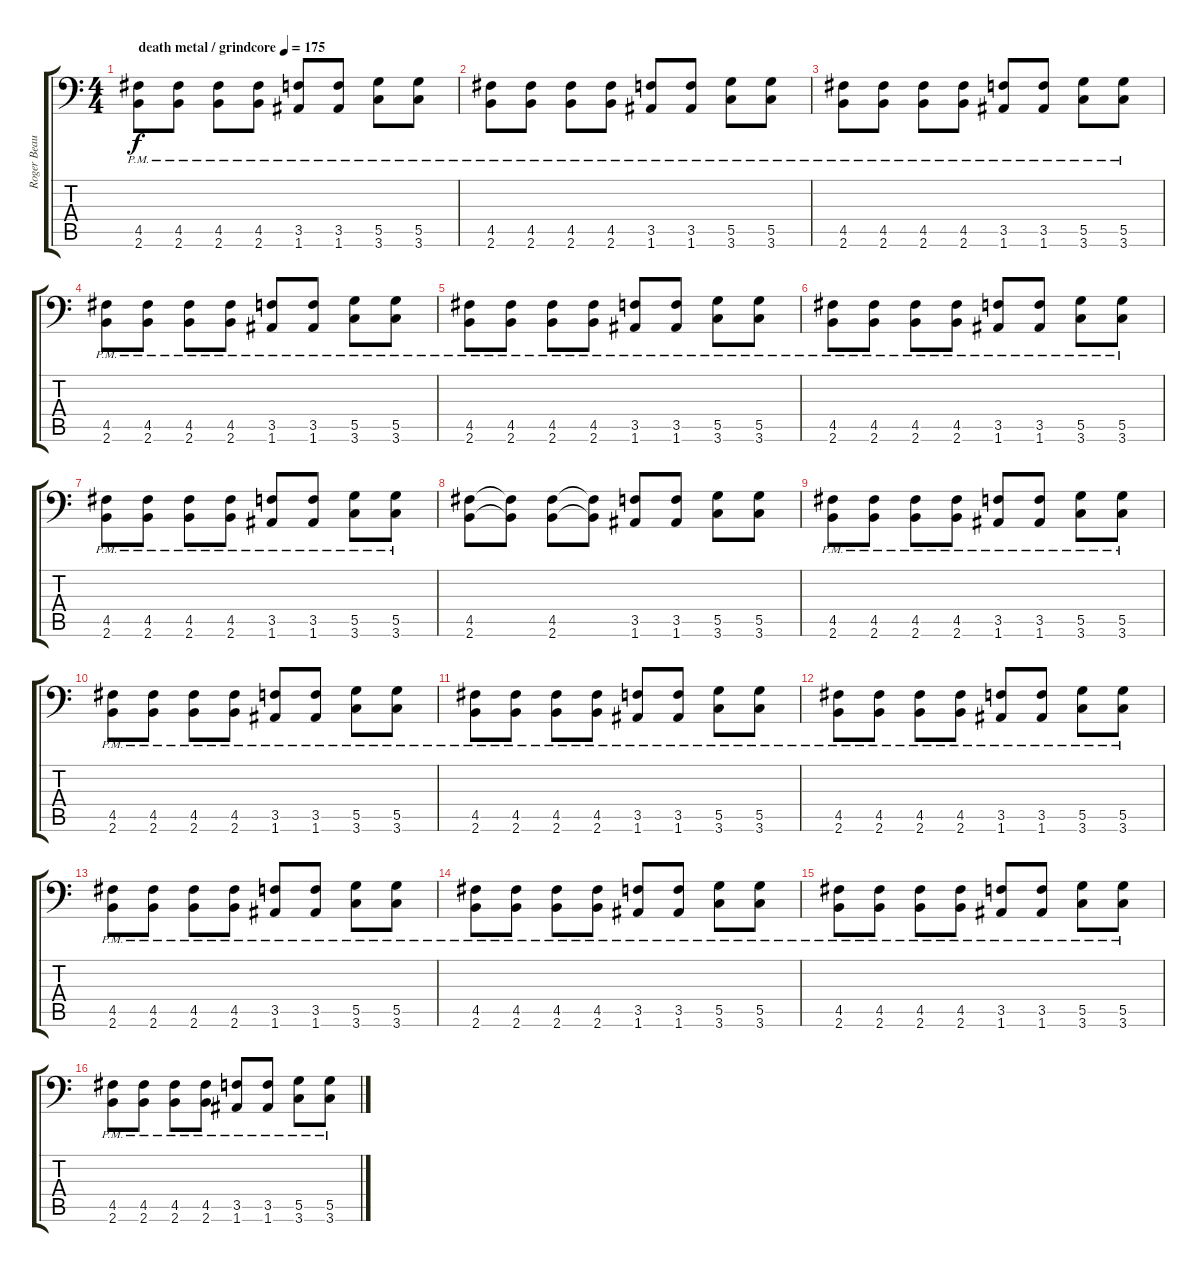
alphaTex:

\track ("Roger Beaujard -Guitars " "Roger Beau") {instrument distortionguitar}
\staff {score tabs}
\tuning (A3 E3 C3 G2 D2 A1) {hide}
\ts (4 4)
\tempo (175 "death metal / grindcore")
\clef f4
\ks c
(4.5{pm} 2.6{pm}).8{dy f instrument distortionguitar} (4.5{pm} 2.6{pm}).8 (4.5{pm} 2.6{pm}).8 (4.5{pm} 2.6{pm}).8 (3.5{pm} 1.6{pm}).8 (3.5{pm} 1.6{pm}).8 (5.5{pm} 3.6{pm}).8 (5.5{pm} 3.6{pm}).8 |
(4.5{pm} 2.6{pm}).8 (4.5{pm} 2.6{pm}).8 (4.5{pm} 2.6{pm}).8 (4.5{pm} 2.6{pm}).8 (3.5{pm} 1.6{pm}).8 (3.5{pm} 1.6{pm}).8 (5.5{pm} 3.6{pm}).8 (5.5{pm} 3.6{pm}).8 |
(4.5{pm} 2.6{pm}).8 (4.5{pm} 2.6{pm}).8 (4.5{pm} 2.6{pm}).8 (4.5{pm} 2.6{pm}).8 (3.5{pm} 1.6{pm}).8 (3.5{pm} 1.6{pm}).8 (5.5{pm} 3.6{pm}).8 (5.5{pm} 3.6{pm}).8 |
(4.5{pm} 2.6{pm}).8 (4.5{pm} 2.6{pm}).8 (4.5{pm} 2.6{pm}).8 (4.5{pm} 2.6{pm}).8 (3.5{pm} 1.6{pm}).8 (3.5{pm} 1.6{pm}).8 (5.5{pm} 3.6{pm}).8 (5.5{pm} 3.6{pm}).8 |
(4.5{pm} 2.6{pm}).8 (4.5{pm} 2.6{pm}).8 (4.5{pm} 2.6{pm}).8 (4.5{pm} 2.6{pm}).8 (3.5{pm} 1.6{pm}).8 (3.5{pm} 1.6{pm}).8 (5.5{pm} 3.6{pm}).8 (5.5{pm} 3.6{pm}).8 |
(4.5{pm} 2.6{pm}).8 (4.5{pm} 2.6{pm}).8 (4.5{pm} 2.6{pm}).8 (4.5{pm} 2.6{pm}).8 (3.5{pm} 1.6{pm}).8 (3.5{pm} 1.6{pm}).8 (5.5{pm} 3.6{pm}).8 (5.5{pm} 3.6{pm}).8 |
(4.5{pm} 2.6{pm}).8 (4.5{pm} 2.6{pm}).8 (4.5{pm} 2.6{pm}).8 (4.5{pm} 2.6{pm}).8 (3.5{pm} 1.6{pm}).8 (3.5{pm} 1.6{pm}).8 (5.5{pm} 3.6{pm}).8 (5.5{pm} 3.6{pm}).8 |
(4.5 2.6).8 (4.5{t} 2.6{t}).8 (4.5 2.6).8 (4.5{t} 2.6{t}).8 (3.5 1.6).8 (3.5 1.6).8 (5.5 3.6).8 (5.5 3.6).8 |
(4.5{pm} 2.6{pm}).8 (4.5{pm} 2.6{pm}).8 (4.5{pm} 2.6{pm}).8 (4.5{pm} 2.6{pm}).8 (3.5{pm} 1.6{pm}).8 (3.5{pm} 1.6{pm}).8 (5.5{pm} 3.6{pm}).8 (5.5{pm} 3.6{pm}).8 |
(4.5{pm} 2.6{pm}).8 (4.5{pm} 2.6{pm}).8 (4.5{pm} 2.6{pm}).8 (4.5{pm} 2.6{pm}).8 (3.5{pm} 1.6{pm}).8 (3.5{pm} 1.6{pm}).8 (5.5{pm} 3.6{pm}).8 (5.5{pm} 3.6{pm}).8 |
(4.5{pm} 2.6{pm}).8 (4.5{pm} 2.6{pm}).8 (4.5{pm} 2.6{pm}).8 (4.5{pm} 2.6{pm}).8 (3.5{pm} 1.6{pm}).8 (3.5{pm} 1.6{pm}).8 (5.5{pm} 3.6{pm}).8 (5.5{pm} 3.6{pm}).8 |
(4.5{pm} 2.6{pm}).8 (4.5{pm} 2.6{pm}).8 (4.5{pm} 2.6{pm}).8 (4.5{pm} 2.6{pm}).8 (3.5{pm} 1.6{pm}).8 (3.5{pm} 1.6{pm}).8 (5.5{pm} 3.6{pm}).8 (5.5{pm} 3.6{pm}).8 |
(4.5{pm} 2.6{pm}).8 (4.5{pm} 2.6{pm}).8 (4.5{pm} 2.6{pm}).8 (4.5{pm} 2.6{pm}).8 (3.5{pm} 1.6{pm}).8 (3.5{pm} 1.6{pm}).8 (5.5{pm} 3.6{pm}).8 (5.5{pm} 3.6{pm}).8 |
(4.5{pm} 2.6{pm}).8 (4.5{pm} 2.6{pm}).8 (4.5{pm} 2.6{pm}).8 (4.5{pm} 2.6{pm}).8 (3.5{pm} 1.6{pm}).8 (3.5{pm} 1.6{pm}).8 (5.5{pm} 3.6{pm}).8 (5.5{pm} 3.6{pm}).8 |
(4.5{pm} 2.6{pm}).8 (4.5{pm} 2.6{pm}).8 (4.5{pm} 2.6{pm}).8 (4.5{pm} 2.6{pm}).8 (3.5{pm} 1.6{pm}).8 (3.5{pm} 1.6{pm}).8 (5.5{pm} 3.6{pm}).8 (5.5{pm} 3.6{pm}).8 |
(4.5{pm} 2.6{pm}).8 (4.5{pm} 2.6{pm}).8 (4.5{pm} 2.6{pm}).8 (4.5{pm} 2.6{pm}).8 (3.5{pm} 1.6{pm}).8 (3.5{pm} 1.6{pm}).8 (5.5{pm} 3.6{pm}).8 (5.5{pm} 3.6{pm}).8
